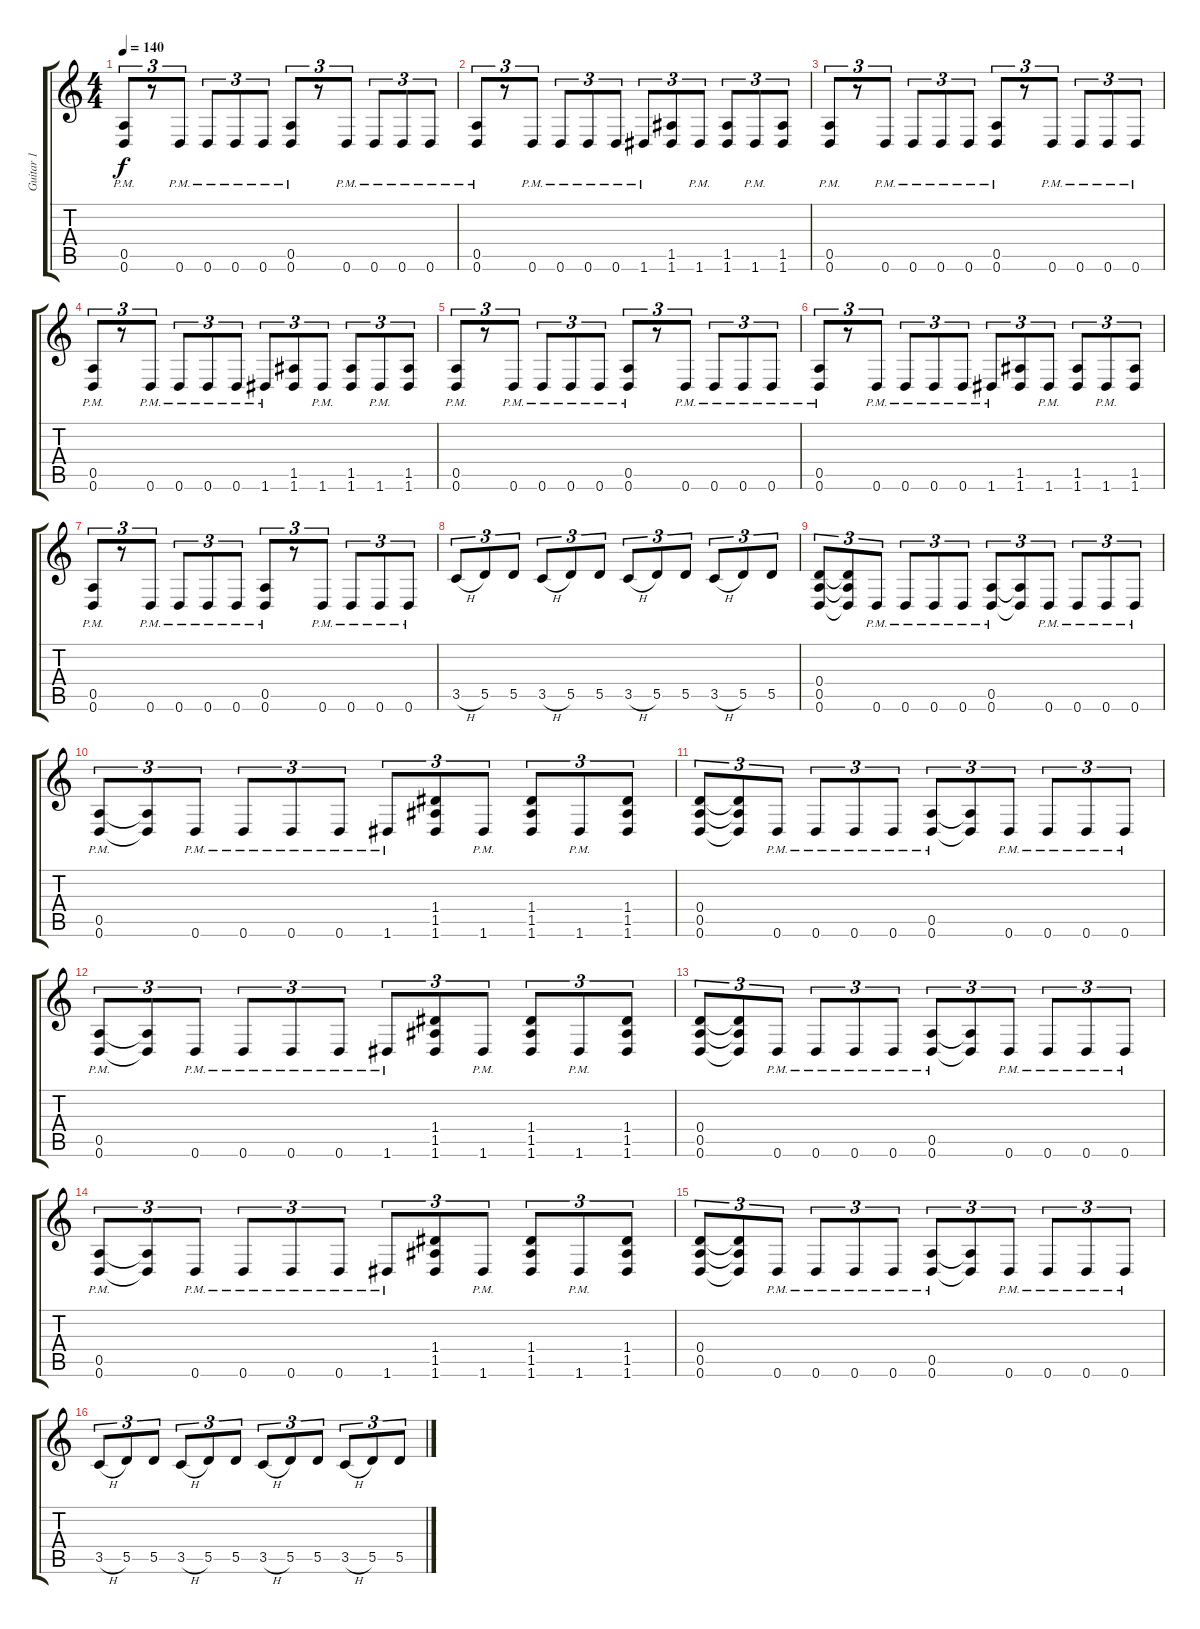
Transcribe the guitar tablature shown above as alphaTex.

\track ("Guitar 1" "Guitar 1") {instrument distortionguitar}
\staff {score tabs}
\tuning (E4 B3 G3 D3 A2 D2) {hide}
\ts (4 4)
\tempo 140
\clef g2
\ks c
(0.5 0.6{pm}).8{tu (3 2) dy f} r.8{tu (3 2)} 0.6{pm}.8{tu (3 2)} 0.6{pm}.8{tu (3 2)} 0.6{pm}.8{tu (3 2)} 0.6{pm}.8{tu (3 2)} (0.5 0.6{pm}).8{tu (3 2)} r.8{tu (3 2)} 0.6{pm}.8{tu (3 2)} 0.6{pm}.8{tu (3 2)} 0.6{pm}.8{tu (3 2)} 0.6{pm}.8{tu (3 2)} |
(0.5 0.6{pm}).8{tu (3 2)} r.8{tu (3 2)} 0.6{pm}.8{tu (3 2)} 0.6{pm}.8{tu (3 2)} 0.6{pm}.8{tu (3 2)} 0.6{pm}.8{tu (3 2)} 1.6{pm}.8{tu (3 2)} (1.5 1.6).8{tu (3 2)} 1.6{pm}.8{tu (3 2)} (1.5 1.6).8{tu (3 2)} 1.6{pm}.8{tu (3 2)} (1.5 1.6).8{tu (3 2)} |
(0.5 0.6{pm}).8{tu (3 2)} r.8{tu (3 2)} 0.6{pm}.8{tu (3 2)} 0.6{pm}.8{tu (3 2)} 0.6{pm}.8{tu (3 2)} 0.6{pm}.8{tu (3 2)} (0.5 0.6{pm}).8{tu (3 2)} r.8{tu (3 2)} 0.6{pm}.8{tu (3 2)} 0.6{pm}.8{tu (3 2)} 0.6{pm}.8{tu (3 2)} 0.6{pm}.8{tu (3 2)} |
(0.5 0.6{pm}).8{tu (3 2)} r.8{tu (3 2)} 0.6{pm}.8{tu (3 2)} 0.6{pm}.8{tu (3 2)} 0.6{pm}.8{tu (3 2)} 0.6{pm}.8{tu (3 2)} 1.6{pm}.8{tu (3 2)} (1.5 1.6).8{tu (3 2)} 1.6{pm}.8{tu (3 2)} (1.5 1.6).8{tu (3 2)} 1.6{pm}.8{tu (3 2)} (1.5 1.6).8{tu (3 2)} |
(0.5 0.6{pm}).8{tu (3 2)} r.8{tu (3 2)} 0.6{pm}.8{tu (3 2)} 0.6{pm}.8{tu (3 2)} 0.6{pm}.8{tu (3 2)} 0.6{pm}.8{tu (3 2)} (0.5 0.6{pm}).8{tu (3 2)} r.8{tu (3 2)} 0.6{pm}.8{tu (3 2)} 0.6{pm}.8{tu (3 2)} 0.6{pm}.8{tu (3 2)} 0.6{pm}.8{tu (3 2)} |
(0.5 0.6{pm}).8{tu (3 2)} r.8{tu (3 2)} 0.6{pm}.8{tu (3 2)} 0.6{pm}.8{tu (3 2)} 0.6{pm}.8{tu (3 2)} 0.6{pm}.8{tu (3 2)} 1.6{pm}.8{tu (3 2)} (1.5 1.6).8{tu (3 2)} 1.6{pm}.8{tu (3 2)} (1.5 1.6).8{tu (3 2)} 1.6{pm}.8{tu (3 2)} (1.5 1.6).8{tu (3 2)} |
(0.5 0.6{pm}).8{tu (3 2)} r.8{tu (3 2)} 0.6{pm}.8{tu (3 2)} 0.6{pm}.8{tu (3 2)} 0.6{pm}.8{tu (3 2)} 0.6{pm}.8{tu (3 2)} (0.5 0.6{pm}).8{tu (3 2)} r.8{tu (3 2)} 0.6{pm}.8{tu (3 2)} 0.6{pm}.8{tu (3 2)} 0.6{pm}.8{tu (3 2)} 0.6{pm}.8{tu (3 2)} |
3.5{h}.8{tu (3 2)} 5.5.8{tu (3 2)} 5.5.8{tu (3 2)} 3.5{h}.8{tu (3 2)} 5.5.8{tu (3 2)} 5.5.8{tu (3 2)} 3.5{h}.8{tu (3 2)} 5.5.8{tu (3 2)} 5.5.8{tu (3 2)} 3.5{h}.8{tu (3 2)} 5.5.8{tu (3 2)} 5.5.8{tu (3 2)} |
(0.4 0.5 0.6).8{tu (3 2)} (0.4{t} 0.5{t} 0.6{t}).8{tu (3 2)} 0.6{pm}.8{tu (3 2)} 0.6{pm}.8{tu (3 2)} 0.6{pm}.8{tu (3 2)} 0.6{pm}.8{tu (3 2)} (0.5{pm} 0.6{pm}).8{tu (3 2)} (0.5{t} 0.6{t}).8{tu (3 2)} 0.6{pm}.8{tu (3 2)} 0.6{pm}.8{tu (3 2)} 0.6{pm}.8{tu (3 2)} 0.6{pm}.8{tu (3 2)} |
(0.5{pm} 0.6{pm}).8{tu (3 2)} (0.5{t} 0.6{t}).8{tu (3 2)} 0.6{pm}.8{tu (3 2)} 0.6{pm}.8{tu (3 2)} 0.6{pm}.8{tu (3 2)} 0.6{pm}.8{tu (3 2)} 1.6{pm}.8{tu (3 2)} (1.4 1.5 1.6).8{tu (3 2)} 1.6{pm}.8{tu (3 2)} (1.4 1.5 1.6).8{tu (3 2)} 1.6{pm}.8{tu (3 2)} (1.4 1.5 1.6).8{tu (3 2)} |
(0.4 0.5 0.6).8{tu (3 2)} (0.4{t} 0.5{t} 0.6{t}).8{tu (3 2)} 0.6{pm}.8{tu (3 2)} 0.6{pm}.8{tu (3 2)} 0.6{pm}.8{tu (3 2)} 0.6{pm}.8{tu (3 2)} (0.5{pm} 0.6{pm}).8{tu (3 2)} (0.5{t} 0.6{t}).8{tu (3 2)} 0.6{pm}.8{tu (3 2)} 0.6{pm}.8{tu (3 2)} 0.6{pm}.8{tu (3 2)} 0.6{pm}.8{tu (3 2)} |
(0.5{pm} 0.6{pm}).8{tu (3 2)} (0.5{t} 0.6{t}).8{tu (3 2)} 0.6{pm}.8{tu (3 2)} 0.6{pm}.8{tu (3 2)} 0.6{pm}.8{tu (3 2)} 0.6{pm}.8{tu (3 2)} 1.6{pm}.8{tu (3 2)} (1.4 1.5 1.6).8{tu (3 2)} 1.6{pm}.8{tu (3 2)} (1.4 1.5 1.6).8{tu (3 2)} 1.6{pm}.8{tu (3 2)} (1.4 1.5 1.6).8{tu (3 2)} |
(0.4 0.5 0.6).8{tu (3 2)} (0.4{t} 0.5{t} 0.6{t}).8{tu (3 2)} 0.6{pm}.8{tu (3 2)} 0.6{pm}.8{tu (3 2)} 0.6{pm}.8{tu (3 2)} 0.6{pm}.8{tu (3 2)} (0.5{pm} 0.6{pm}).8{tu (3 2)} (0.5{t} 0.6{t}).8{tu (3 2)} 0.6{pm}.8{tu (3 2)} 0.6{pm}.8{tu (3 2)} 0.6{pm}.8{tu (3 2)} 0.6{pm}.8{tu (3 2)} |
(0.5{pm} 0.6{pm}).8{tu (3 2)} (0.5{t} 0.6{t}).8{tu (3 2)} 0.6{pm}.8{tu (3 2)} 0.6{pm}.8{tu (3 2)} 0.6{pm}.8{tu (3 2)} 0.6{pm}.8{tu (3 2)} 1.6{pm}.8{tu (3 2)} (1.4 1.5 1.6).8{tu (3 2)} 1.6{pm}.8{tu (3 2)} (1.4 1.5 1.6).8{tu (3 2)} 1.6{pm}.8{tu (3 2)} (1.4 1.5 1.6).8{tu (3 2)} |
(0.4 0.5 0.6).8{tu (3 2)} (0.4{t} 0.5{t} 0.6{t}).8{tu (3 2)} 0.6{pm}.8{tu (3 2)} 0.6{pm}.8{tu (3 2)} 0.6{pm}.8{tu (3 2)} 0.6{pm}.8{tu (3 2)} (0.5{pm} 0.6{pm}).8{tu (3 2)} (0.5{t} 0.6{t}).8{tu (3 2)} 0.6{pm}.8{tu (3 2)} 0.6{pm}.8{tu (3 2)} 0.6{pm}.8{tu (3 2)} 0.6{pm}.8{tu (3 2)} |
3.5{h}.8{tu (3 2)} 5.5.8{tu (3 2)} 5.5.8{tu (3 2)} 3.5{h}.8{tu (3 2)} 5.5.8{tu (3 2)} 5.5.8{tu (3 2)} 3.5{h}.8{tu (3 2)} 5.5.8{tu (3 2)} 5.5.8{tu (3 2)} 3.5{h}.8{tu (3 2)} 5.5.8{tu (3 2)} 5.5.8{tu (3 2)}
